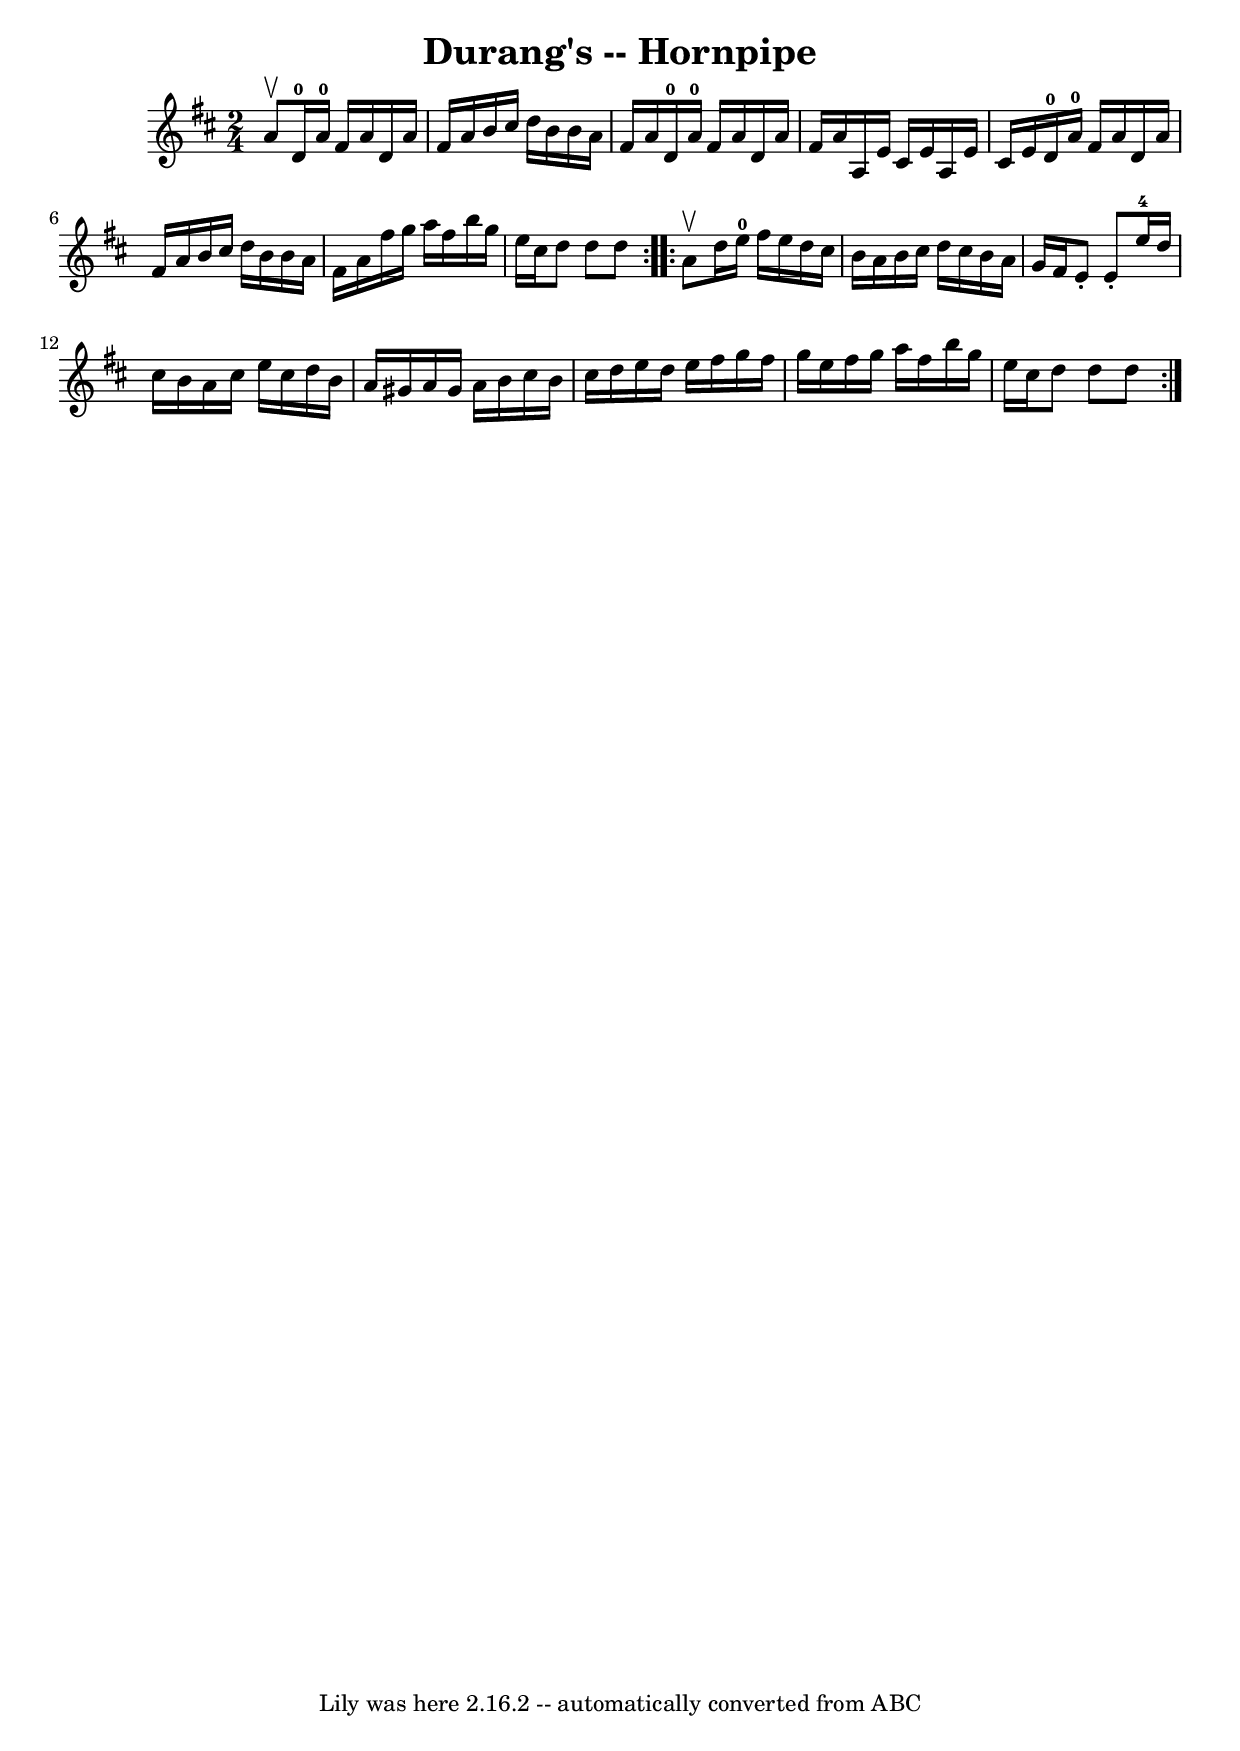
\version "2.16.2"
\include "Mammoth.ily"
\header {
  %% book = "Cole's 1000 Fiddle Tunes"
  crossRefNumber = "1"
  footnotes = ""
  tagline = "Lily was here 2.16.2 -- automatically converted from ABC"
  title = "Durang's -- Hornpipe"

}
voicedefault =  {



  \repeat volta 2 {

    \time 2/4 
    \key d \major
    a'8^\upbow |
    d'16-0 a'16-0 fis'16 
    a'16 d'16 a'16 fis'16 a'16  |
    b'16 cis''16 d''16  
    b'16 b'16 a'16 fis'16 a'16  |
    d'16-0 a'16-0  
    fis'16 a'16 d'16 a'16 fis'16 a'16  |
    a16 e'16    
    cis'16 e'16 a16 e'16 cis'16 e'16  |
    d'16-0   
    a'16-0 fis'16 a'16 d'16 a'16 fis'16 a'16  |
    b'16   
    cis''16 d''16 b'16 b'16 a'16 fis'16 a'16  |
    
    |
    fis''16 g''16 a''16 fis''16 b''16 g''16 e''16    
    cis''16  |
    d''8 d''8 d''8  
  }     
  \repeat volta 2 {
    a'8^\upbow 
    |
    d''16 e''16-0 fis''16 e''16 d''16 cis''16 b'16   
    a'16  |
    b'16 cis''16 d''16 cis''16 b'16 a'16 g'16   
    fis'16  |
    e'8-. e'8-. e''16-4 d''16 cis''16 b'16  
    |
    a'16 cis''16 e''16 cis''16 d''16 b'16 a'16    
    gis'16  |
    a'16 gis'16 a'16 b'16 cis''16 b'16    
    cis''16 d''16  |
    e''16 d''16 e''16 fis''16 g''16    
    fis''16 g''16 e''16  |
    fis''16 g''16 a''16 fis''16    
    b''16 g''16 e''16 cis''16  |
    d''8 d''8 d''8  
  }   

}

\score{
  <<

    \context Staff="default"
    {
      \voicedefault 
      
    }

  >>
  \layout {
    
  }
  \midi {
  }

}
